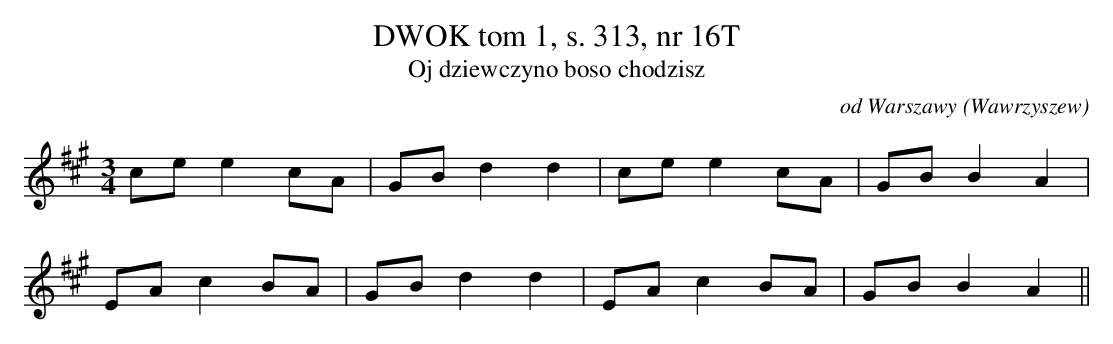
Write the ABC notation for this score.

X:1
T: DWOK tom 1, s. 313, nr 16T
T: Oj dziewczyno boso chodzisz
O: od Warszawy (Wawrzyszew)
M: 3/4
L: 1/8
K: A
cee2cA | GBd2d2 | cee2cA | GBB2A2 |
EAc2BA | GBd2d2 | EAc2BA | GBB2A2||
